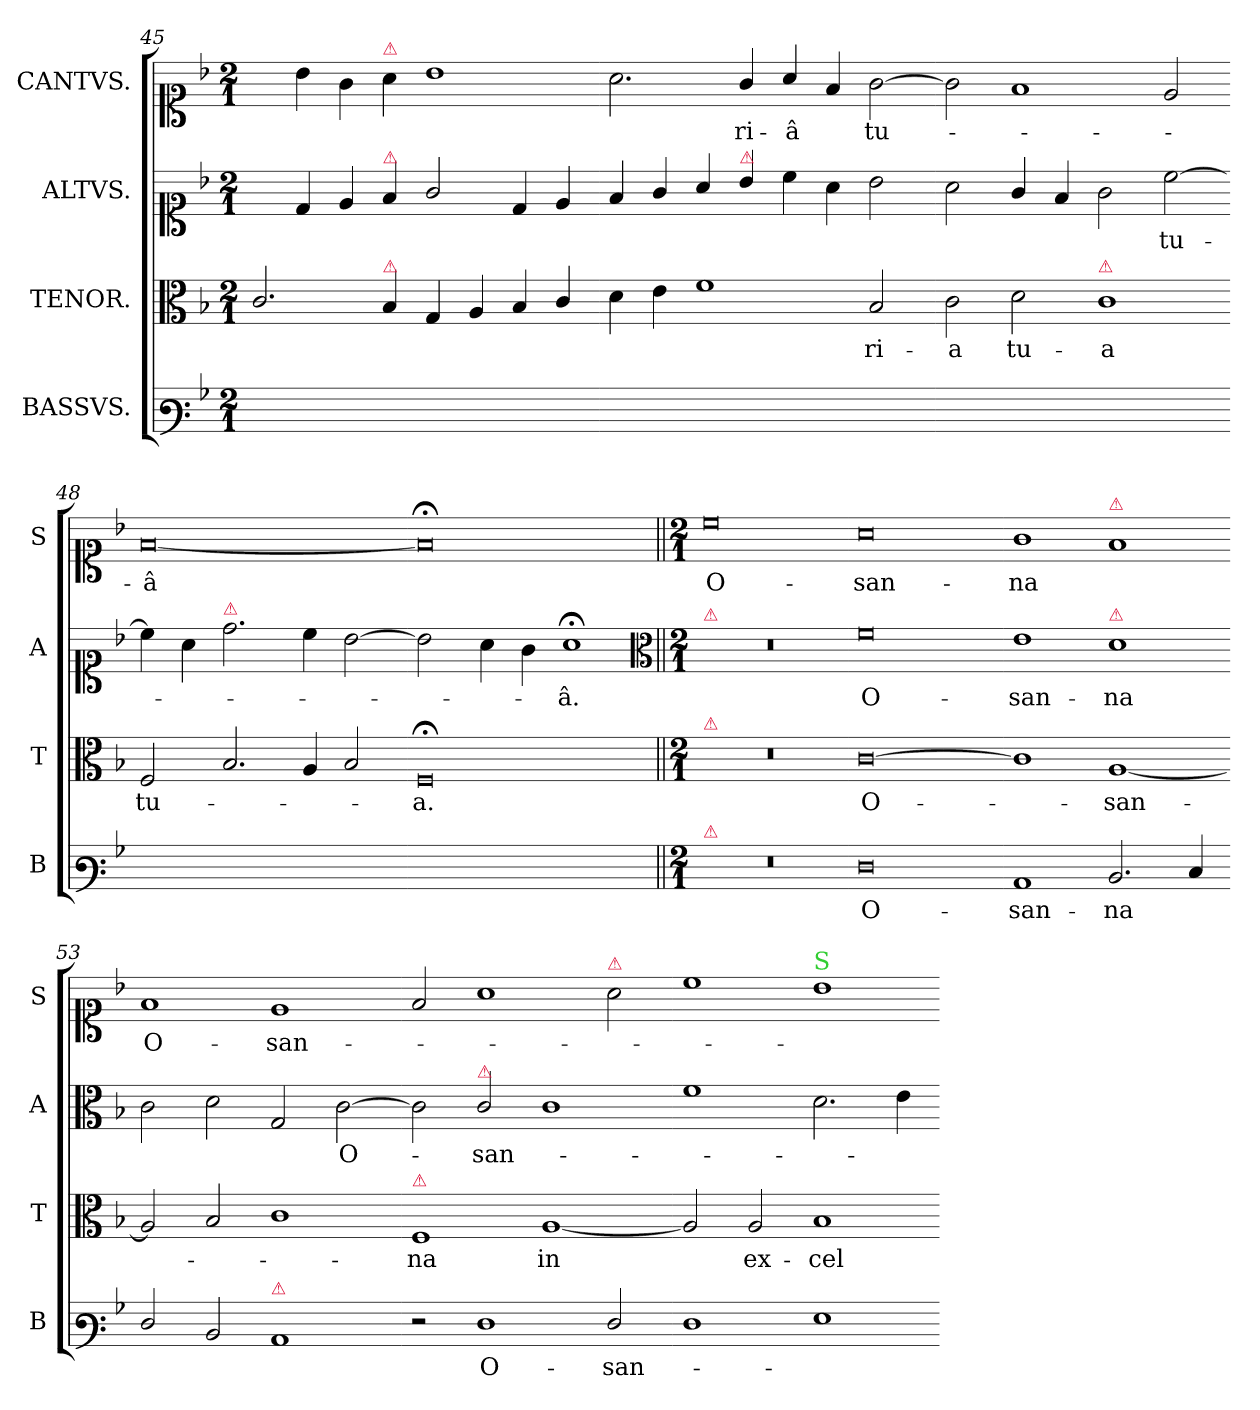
**kern	**text	**kern	**text	**kern	**text	**kern	**text
*part4	*part4	*part3	*part3	*part2	*part2	*part1	*part1
*staff4	*staff4	*staff3	*staff3	*staff2	*staff2	*staff1	*staff1
*I"BASSVS.	*	*I"TENOR.	*	*I"ALTVS.	*	*I"CANTVS.	*
*I'B	*	*I'T	*	*I'A	*	*I'S	*
*clefF3	*	*clefC3	*	*clefC1	*	*clefC1	*
*k[b-]	*	*k[b-]	*	*k[b-]	*	*k[b-]	*
*M2/1	*	*M2/1	*	*M2/1	*	*M2/1	*
=45	=45	=45	=45	=45	=45	=45	=45
0ryy	.	2.c/	.	4ryy	.	4ryy	.
.	.	.	.	4d/	.	4b-\	.
.	.	.	.	4e/	.	4g\	.
!	!	!	!	!	!	!LO:TX:a:color=crimson:t=⚠	!
!	!	!	!	!LO:TX:a:color=crimson:t=⚠	!	!	!
!	!	!LO:TX:a:color=crimson:t=⚠	!	!	!	!	!
.	.	4B-/	.	4f/	.	4a\	.
.	.	4G/	.	2g/	.	1b-	.
.	.	4A/	.	.	.	.	.
.	.	4B-/	.	4d/	.	.	.
.	.	4c/	.	4e/	.	.	.
=46-	=46-	=46-	=46-	=46-	=46-	=46-	=46-
0ryy	.	4d\	.	4f/	.	2.a\	.
.	.	4e\	.	4g/	.	.	.
.	.	1f	.	4a/	.	.	.
!	!	!	!	!LO:TX:a:color=crimson:t=⚠	!	!	!
.	.	.	.	4b-/	.	4g/	-ri-
.	.	.	.	4cc\	.	4a/	-â
.	.	.	.	4a\	.	4f/	.
.	.	2B-/	ri-	2b-\	.	[2g\	tu-
=47-	=47-	=47-	=47-	=47-	=47-	=47-	=47-
0ryy	.	2c\	-a	2a\	.	2g\]	.
.	.	2d\	tu-	4g/	.	1f	.
.	.	.	.	4f/	.	.	.
!	!	!LO:TX:a:color=crimson:t=⚠	!	!	!	!	!
.	.	1c	-a	2g\	.	.	.
.	.	.	.	[2cc\	tu-	2e/	.
=48-	=48-	=48-	=48-	=48-	=48-	=48-	=48-
0ryy	.	2F/	tu-	4cc\]	.	[0f	-â
.	.	.	.	4a\	.	.	.
!	!	!	!	!LO:TX:a:color=crimson:t=⚠	!	!	!
.	.	2.B-/	.	2.dd\	.	.	.
.	.	4A/	.	4cc\	.	.	.
.	.	2B-/	.	[2b-	.	.	.
=49-	=49-	=49-	=49-	=49-	=49-	=49-	=49-
0ryy	.	0F;<	-a.	2b-]	.	0f;<]	.
.	.	.	.	4a\	.	.	.
.	.	.	.	4g\	.	.	.
.	.	.	.	1a;<	-â.	.	.
*	*	*	*	*clefC3	*	*	*
=50||	=50||	=50||	=50||	=50||	=50||	=50||	=50||
*M2/1	*	*M2/1	*	*M2/1	*	*M2/1	*
!	!	!	!	!LO:TX:a:color=crimson:t=⚠	!	!	!
!	!	!LO:TX:a:color=crimson:t=⚠	!	!	!	!	!
!LO:TX:a:color=crimson:t=⚠	!	!	!	!	!	!	!
0r	.	0r	.	0r	.	0cc	O-
=51-	=51-	=51-	=51-	=51-	=51-	=51-	=51-
0F	O-	[0c	O-	0f	O-	0a	-san-
=52-	=52-	=52-	=52-	=52-	=52-	=52-	=52-
1C	-san-	1c]	.	1e	-san-	1g	-na
!	!	!	!	!	!	!LO:TX:a:color=crimson:t=⚠	!
!	!	!	!	!LO:TX:a:color=crimson:t=⚠	!	!	!
2.D/	-na	[1A	-san-	1d	-na	1f	.
4E/	.	.	.	.	.	.	.
=53-	=53-	=53-	=53-	=53-	=53-	=53-	=53-
2F/	.	2A]	.	2c\	.	1f	O-
2D/	.	2B-/	.	2d\	.	.	.
!LO:TX:a:color=crimson:t=⚠	!	!	!	!	!	!	!
1C	.	1c	.	2G/	.	1e	-san-
.	.	.	.	[2c	O-	.	.
=54-	=54-	=54-	=54-	=54-	=54-	=54-	=54-
!	!	!LO:TX:a:color=crimson:t=⚠	!	!	!	!	!
2r	.	1F	-na	2c]	.	2f/	.
!	!	!	!	!LO:TX:a:color=crimson:t=⚠	!	!	!
!	!LO:LY:i	!	!	!	!	!	!
1F	O-	.	.	2c/	-san-	1a	.
.	.	[1A	in	1c	.	.	.
!	!	!	!	!	!	!LO:TX:a:color=crimson:t=⚠	!
!	!LO:LY:i	!	!	!	!	!	!
2F/	-san-	.	.	.	.	2a\	.
=55-	=55-	=55-	=55-	=55-	=55-	=55-	=55-
1F	.	2A]	.	1f	.	1cc	.
.	.	2A/	ex-	.	.	.	.
!	!	!	!	!	!	!LO:TX:a:color=limegreen:t=S	!
1G	.	1B-	-cel-	2.d\	.	1b-	.
.	.	.	.	4e\	.	.	.
=-	=-	=-	=-	=-	=-	=-	=-
*-	*-	*-	*-	*-	*-	*-	*-
